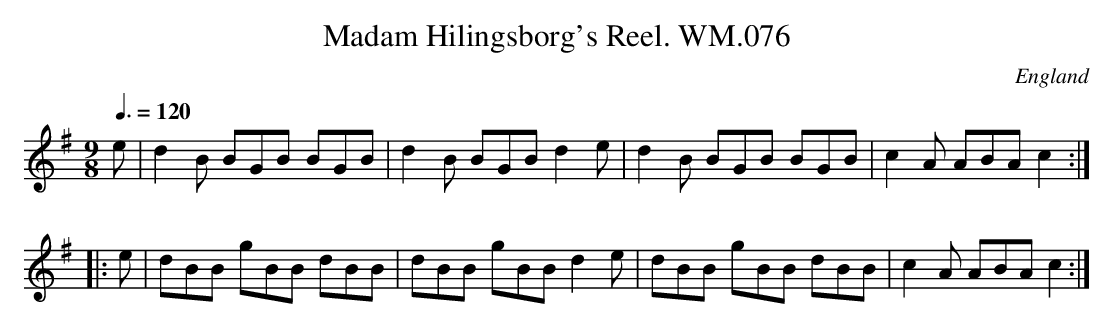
X:1
T:Madam Hilingsborg's Reel. WM.076
L:1/8
M:9/8
O:England
Q:3/8=120
K:G
e|d2B BGB BGB|d2B BGBd2e|d2B BGB BGB|c2A ABAc2:|!
|:e|dBB gBB dBB|dBB gBBd2e|dBB gBB dBB|c2A ABA c2:|
